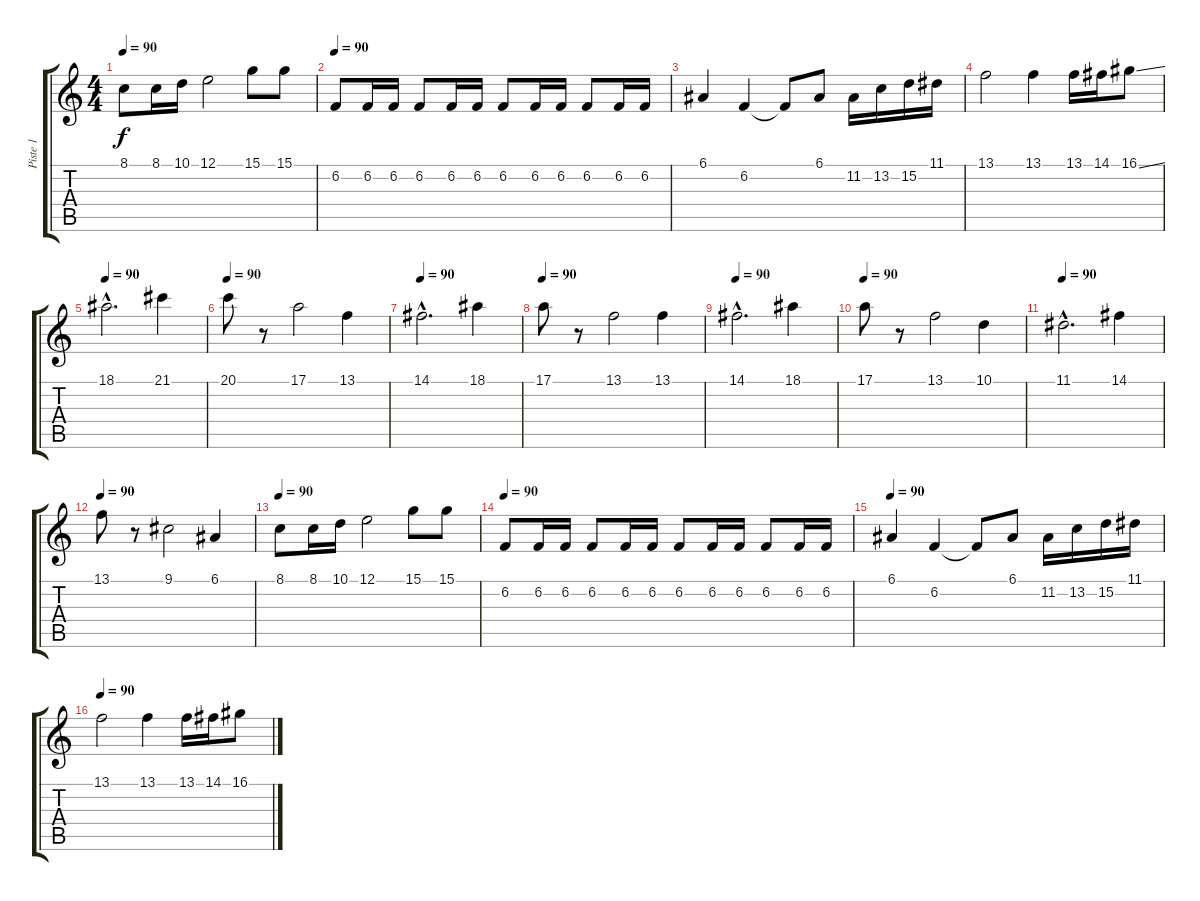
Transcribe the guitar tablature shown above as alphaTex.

\track ("Piste 1" "Piste 1") {instrument stringensemble1}
\staff {score tabs}
\tuning (E4 B3 G3 D3 A2 E2) {hide}
\ts (4 4)
\tempo 90
\clef g2
\ks c
8.1.8{dy f} 8.1.16 10.1.16 12.1.2 15.1.8 15.1.8 |
\tempo 90
6.2.8 6.2.16 6.2.16 6.2.8 6.2.16 6.2.16 6.2.8 6.2.16 6.2.16 6.2.8 6.2.16 6.2.16 |
6.1.4{instrument stringensemble1} 6.2.4 6.2{t}.8 6.1.8 11.2.16 13.2.16 15.2.16 11.1.16 |
13.1.2 13.1.4 13.1.16 14.1.16 16.1{ss}.8 |
\tempo 90
18.1{hac}.2{d} 21.1.4 |
\tempo 90
20.1.8 r.8 17.1.2 13.1.4 |
\tempo 90
14.1{hac}.2{d} 18.1.4 |
\tempo 90
17.1.8 r.8 13.1.2 13.1.4 |
\tempo 90
14.1{hac}.2{d} 18.1.4 |
\tempo 90
17.1.8 r.8 13.1.2 10.1.4 |
\tempo 90
11.1{hac}.2{d} 14.1.4 |
\tempo 90
13.1.8 r.8 9.1.2 6.1.4 |
\tempo 90
8.1.8 8.1.16 10.1.16 12.1.2 15.1.8 15.1.8 |
\tempo 90
6.2.8 6.2.16 6.2.16 6.2.8 6.2.16 6.2.16 6.2.8 6.2.16 6.2.16 6.2.8 6.2.16 6.2.16 |
\tempo 90
6.1.4 6.2.4 6.2{t}.8 6.1.8 11.2.16 13.2.16 15.2.16 11.1.16 |
\tempo 90
13.1.2 13.1.4 13.1.16 14.1.16 16.1{ss}.8
